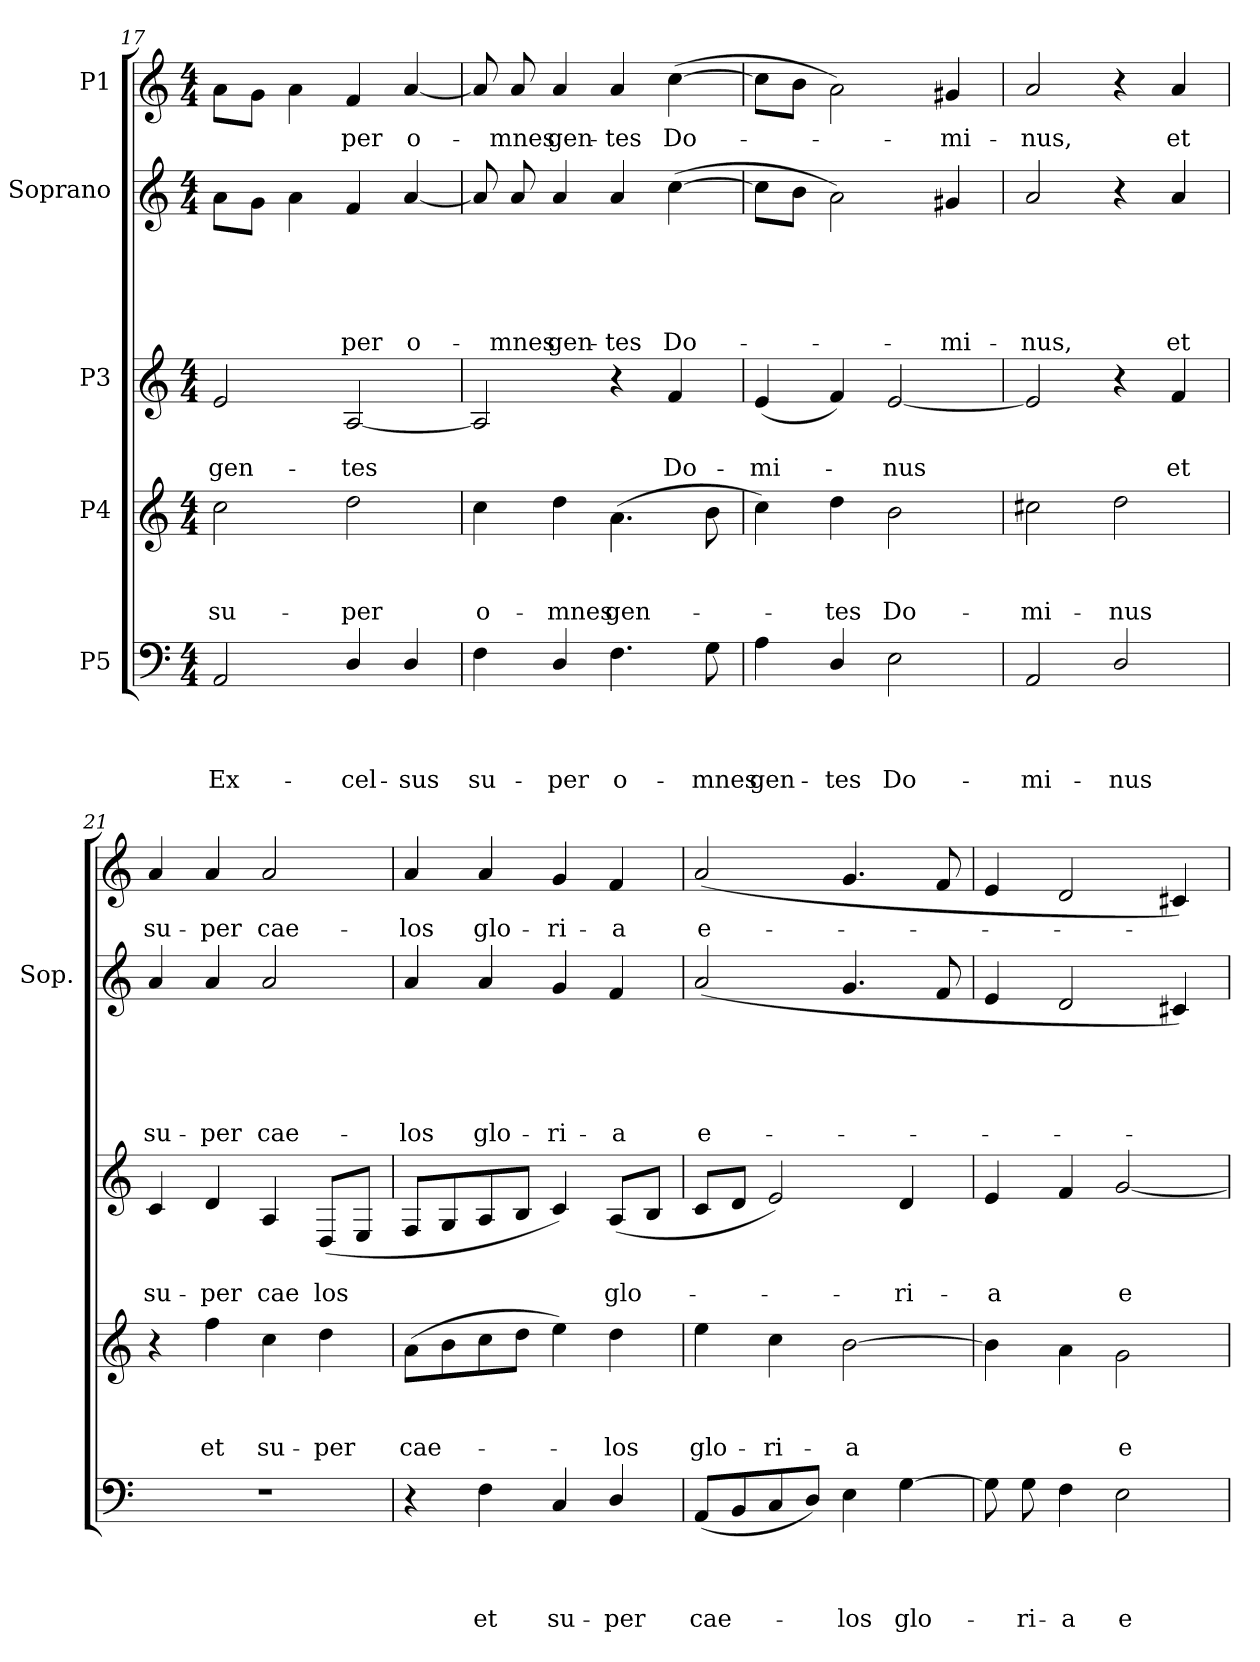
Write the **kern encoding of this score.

**kern	**text	**text	**text	**text	**kern	**text	**text	**text	**kern	**text	**text	**kern	**text	**text	**text	**text	**text	**kern	**text
*part5	*part5	*part5	*part5	*part5	*part4	*part4	*part4	*part4	*part3	*part3	*part3	*part2	*part2	*part2	*part2	*part2	*part2	*part1	*part1
*staff5	*staff5	*staff5	*staff5	*staff5	*staff4	*staff4	*staff4	*staff4	*staff3	*staff3	*staff3	*staff2	*staff2	*staff2	*staff2	*staff2	*staff2	*staff1	*staff1
*I"P5	*	*	*	*	*I"P4	*	*	*	*I"P3	*	*	*I"Soprano	*	*	*	*	*	*I"P1	*
*	*	*	*	*	*	*	*	*	*	*	*	*I'Sop.	*	*	*	*	*	*	*
*clefF4	*	*	*	*	*clefG2	*	*	*	*clefG2	*	*	*clefG2	*	*	*	*	*	*clefG2	*
*	*	*	*	*	*ITrd7c12	*	*	*	*	*	*	*	*	*	*	*	*	*	*
*k[]	*	*	*	*	*k[]	*	*	*	*k[]	*	*	*k[]	*	*	*	*	*	*k[]	*
*C:	*	*	*	*	*C:	*	*	*	*C:	*	*	*C:	*	*	*	*	*	*C:	*
*M4/4	*	*	*	*	*M4/4	*	*	*	*M4/4	*	*	*M4/4	*	*	*	*	*	*M4/4	*
=17	=17	=17	=17	=17	=17	=17	=17	=17	=17	=17	=17	=17	=17	=17	=17	=17	=17	=17	=17
!	!	!	!	!LO:LY:b	!	!	!	!LO:LY:b	!	!	!LO:LY:b	!	!	!	!	!	!	!	!
2AA/	.	.	.	Ex-	2c\	.	.	su-	2e/	.	gen-	8a\L	.	.	.	.	.	8a\L	.
.	.	.	.	.	.	.	.	.	.	.	.	8g\J	.	.	.	.	.	8g\J	.
.	.	.	.	.	.	.	.	.	.	.	.	4a\	.	.	.	.	.	4a\	.
!	!	!	!	!LO:LY:b	!	!	!	!LO:LY:b	!	!	!LO:LY:b	!	!	!	!	!	!LO:LY:b	!	!LO:LY:b
4D/	.	.	.	-cel-	2d\	.	.	-per	[<2A/	.	-tes	4f/	.	.	.	.	-per	4f/	-per
!	!	!	!	!LO:LY:b	!	!	!	!	!	!	!	!	!	!	!	!	!LO:LY:b	!	!LO:LY:b
4D/	.	.	.	-sus	.	.	.	.	.	.	.	[<4a/	.	.	.	.	o-	[<4a/	o-
=18	=18	=18	=18	=18	=18	=18	=18	=18	=18	=18	=18	=18	=18	=18	=18	=18	=18	=18	=18
!	!	!	!	!LO:LY:b	!	!	!	!LO:LY:b	!	!	!	!	!	!	!	!	!	!	!
4F\	.	.	.	su-	4c\	.	.	o-	2A/]	.	.	8a/]	.	.	.	.	.	8a/]	.
!	!	!	!	!	!	!	!	!	!	!	!	!	!	!	!	!	!LO:LY:b	!	!LO:LY:b
.	.	.	.	.	.	.	.	.	.	.	.	8a/	.	.	.	.	-mnes	8a/	-mnes
!	!	!	!	!LO:LY:b	!	!	!	!LO:LY:b	!	!	!	!	!	!	!	!	!LO:LY:b	!	!LO:LY:b
4D/	.	.	.	-per	4d\	.	.	-mnes	.	.	.	4a/	.	.	.	.	gen-	4a/	gen-
!	!	!	!	!LO:LY:b	!	!	!	!LO:LY:b	!	!	!	!	!	!	!	!	!LO:LY:b	!	!LO:LY:b
4.F\	.	.	.	o-	(>4.A\	.	.	gen-	4r	.	.	4a/	.	.	.	.	-tes	4a/	-tes
!	!	!	!	!	!	!	!	!	!	!	!LO:LY:b	!	!	!	!	!	!LO:LY:b	!	!LO:LY:b
.	.	.	.	.	.	.	.	.	4f/	.	Do-	(>[>4cc\	.	.	.	.	Do-	(>[>4cc\	Do-
!	!	!	!	!LO:LY:b	!	!	!	!	!	!	!	!	!	!	!	!	!	!	!
8G\	.	.	.	-mnes	8B\	.	.	.	.	.	.	.	.	.	.	.	.	.	.
=19	=19	=19	=19	=19	=19	=19	=19	=19	=19	=19	=19	=19	=19	=19	=19	=19	=19	=19	=19
!	!	!	!	!LO:LY:b	!	!	!	!	!	!	!LO:LY:b	!	!	!	!	!	!	!	!
4A\	.	.	.	gen-	4c\)	.	.	.	(<4e/	.	-mi-	8cc\L]	.	.	.	.	.	8cc\L]	.
.	.	.	.	.	.	.	.	.	.	.	.	8b\J	.	.	.	.	.	8b\J	.
!	!	!	!	!LO:LY:b	!	!	!	!LO:LY:b	!	!	!	!	!	!	!	!	!	!	!
4D/	.	.	.	-tes	4d\	.	.	-tes	4f/)	.	.	2a\)	.	.	.	.	.	2a\)	.
!	!	!	!	!LO:LY:b	!	!	!	!LO:LY:b	!	!	!LO:LY:b	!	!	!	!	!	!	!	!
2E\	.	.	.	Do-	2B\	.	.	Do-	[<2e/	.	-nus	.	.	.	.	.	.	.	.
!	!	!	!	!	!	!	!	!	!	!	!	!	!	!	!	!	!LO:LY:b	!	!LO:LY:b
.	.	.	.	.	.	.	.	.	.	.	.	4g#X/	.	.	.	.	-mi-	4g#X/	-mi-
!!LO:LB:g=z
=20	=20	=20	=20	=20	=20	=20	=20	=20	=20	=20	=20	=20	=20	=20	=20	=20	=20	=20	=20
!	!	!	!	!LO:LY:b	!	!	!	!LO:LY:b	!	!	!	!	!	!	!	!	!LO:LY:b	!	!LO:LY:b
2AA/	.	.	.	-mi-	2c#X\	.	.	-mi-	2e/]	.	.	2a/	.	.	.	.	-nus,	2a/	-nus,
!	!	!	!	!LO:LY:b	!	!	!	!LO:LY:b	!	!	!	!	!	!	!	!	!	!	!
2D/	.	.	.	-nus	2d\	.	.	-nus	4r	.	.	4r	.	.	.	.	.	4r	.
!	!	!	!	!	!	!	!	!	!	!	!LO:LY:b	!	!	!	!	!	!LO:LY:b	!	!LO:LY:b
.	.	.	.	.	.	.	.	.	4f/	.	et	4a/	.	.	.	.	et	4a/	et
=21	=21	=21	=21	=21	=21	=21	=21	=21	=21	=21	=21	=21	=21	=21	=21	=21	=21	=21	=21
!	!	!	!	!	!	!	!	!	!	!	!LO:LY:b	!	!	!	!	!	!LO:LY:b	!	!LO:LY:b
1r	.	.	.	.	4r	.	.	.	4c/	.	su-	4a/	.	.	.	.	su-	4a/	su-
!	!	!	!	!	!	!	!	!LO:LY:b	!	!	!LO:LY:b	!	!	!	!	!	!LO:LY:b	!	!LO:LY:b
.	.	.	.	.	4f\	.	.	et	4d/	.	-per	4a/	.	.	.	.	-per	4a/	-per
!	!	!	!	!	!	!	!	!LO:LY:b	!	!	!LO:LY:b	!	!	!	!	!	!LO:LY:b	!	!LO:LY:b
.	.	.	.	.	4c\	.	.	su-	4A/	.	cae	2a/	.	.	.	.	cae-	2a/	cae-
!	!	!	!	!	!	!	!	!LO:LY:b	!	!	!LO:LY:b	!	!	!	!	!	!	!	!
.	.	.	.	.	4d\	.	.	-per	(<8D/L	.	los	.	.	.	.	.	.	.	.
.	.	.	.	.	.	.	.	.	8E/J	.	.	.	.	.	.	.	.	.	.
=22	=22	=22	=22	=22	=22	=22	=22	=22	=22	=22	=22	=22	=22	=22	=22	=22	=22	=22	=22
!	!	!	!	!	!	!	!	!LO:LY:b	!	!	!	!	!	!	!	!	!LO:LY:b	!	!LO:LY:b
4r	.	.	.	.	(>8A\L	.	.	cae-	8F/L	.	.	4a/	.	.	.	.	-los	4a/	-los
.	.	.	.	.	8B\	.	.	.	8G/	.	.	.	.	.	.	.	.	.	.
!	!	!	!	!LO:LY:b	!	!	!	!	!	!	!	!	!	!	!	!	!LO:LY:b	!	!LO:LY:b
4F\	.	.	.	et	8c\	.	.	.	8A/	.	.	4a/	.	.	.	.	glo-	4a/	glo-
.	.	.	.	.	8d\J	.	.	.	8B/J	.	.	.	.	.	.	.	.	.	.
!	!	!	!	!LO:LY:b	!	!	!	!	!	!	!	!	!	!	!	!	!LO:LY:b	!	!LO:LY:b
4C/	.	.	.	su-	4e\)	.	.	.	4c/)	.	.	4g/	.	.	.	.	-ri-	4g/	-ri-
!	!	!	!	!LO:LY:b	!	!	!	!LO:LY:b	!	!	!LO:LY:b	!	!	!	!	!	!LO:LY:b	!	!LO:LY:b
4D/	.	.	.	-per	4d\	.	.	-los	(<8A/L	.	glo-	4f/	.	.	.	.	-a	4f/	-a
.	.	.	.	.	.	.	.	.	8B/J	.	.	.	.	.	.	.	.	.	.
=23	=23	=23	=23	=23	=23	=23	=23	=23	=23	=23	=23	=23	=23	=23	=23	=23	=23	=23	=23
!	!	!	!	!LO:LY:b	!	!	!	!LO:LY:b	!	!	!	!	!	!	!	!	!LO:LY:b	!	!LO:LY:b
(<8AA/L	.	.	.	cae-	4e\	.	.	glo-	8c/L	.	.	(<2a/	.	.	.	.	e-	(<2a/	e-
8BB/	.	.	.	.	.	.	.	.	8d/J	.	.	.	.	.	.	.	.	.	.
!	!	!	!	!	!	!	!	!LO:LY:b	!	!	!	!	!	!	!	!	!	!	!
8C/	.	.	.	.	4c\	.	.	-ri-	2e/)	.	.	.	.	.	.	.	.	.	.
8D/J)	.	.	.	.	.	.	.	.	.	.	.	.	.	.	.	.	.	.	.
!	!	!	!	!LO:LY:b	!	!	!	!LO:LY:b	!	!	!	!	!	!	!	!	!	!	!
4E\	.	.	.	-los	[>2B\	.	.	-a	.	.	.	4.g/	.	.	.	.	.	4.g/	.
!	!	!	!	!LO:LY:b	!	!	!	!	!	!	!LO:LY:b	!	!	!	!	!	!	!	!
[>4G\	.	.	.	glo-	.	.	.	.	4d/	.	-ri-	.	.	.	.	.	.	.	.
.	.	.	.	.	.	.	.	.	.	.	.	8f/	.	.	.	.	.	8f/	.
=24	=24	=24	=24	=24	=24	=24	=24	=24	=24	=24	=24	=24	=24	=24	=24	=24	=24	=24	=24
!	!	!	!	!	!	!	!	!	!	!	!LO:LY:b	!	!	!	!	!	!	!	!
8G\]	.	.	.	.	4B\]	.	.	.	4e/	.	-a	4e/	.	.	.	.	.	4e/	.
!	!	!	!	!LO:LY:b	!	!	!	!	!	!	!	!	!	!	!	!	!	!	!
8G\	.	.	.	-ri-	.	.	.	.	.	.	.	.	.	.	.	.	.	.	.
!	!	!	!	!LO:LY:b	!	!	!	!	!	!	!	!	!	!	!	!	!	!	!
4F\	.	.	.	-a	4A\	.	.	.	4f/	.	.	2d/	.	.	.	.	.	2d/	.
!	!	!	!	!LO:LY:b	!	!	!	!LO:LY:b	!	!	!LO:LY:b	!	!	!	!	!	!	!	!
2E\	.	.	.	e-	2G\	.	.	e-	[<2g/	.	e-	.	.	.	.	.	.	.	.
.	.	.	.	.	.	.	.	.	.	.	.	4c#X/)	.	.	.	.	.	4c#X/)	.
=	=	=	=	=	=	=	=	=	=	=	=	=	=	=	=	=	=	=	=
*-	*-	*-	*-	*-	*-	*-	*-	*-	*-	*-	*-	*-	*-	*-	*-	*-	*-	*-	*-
